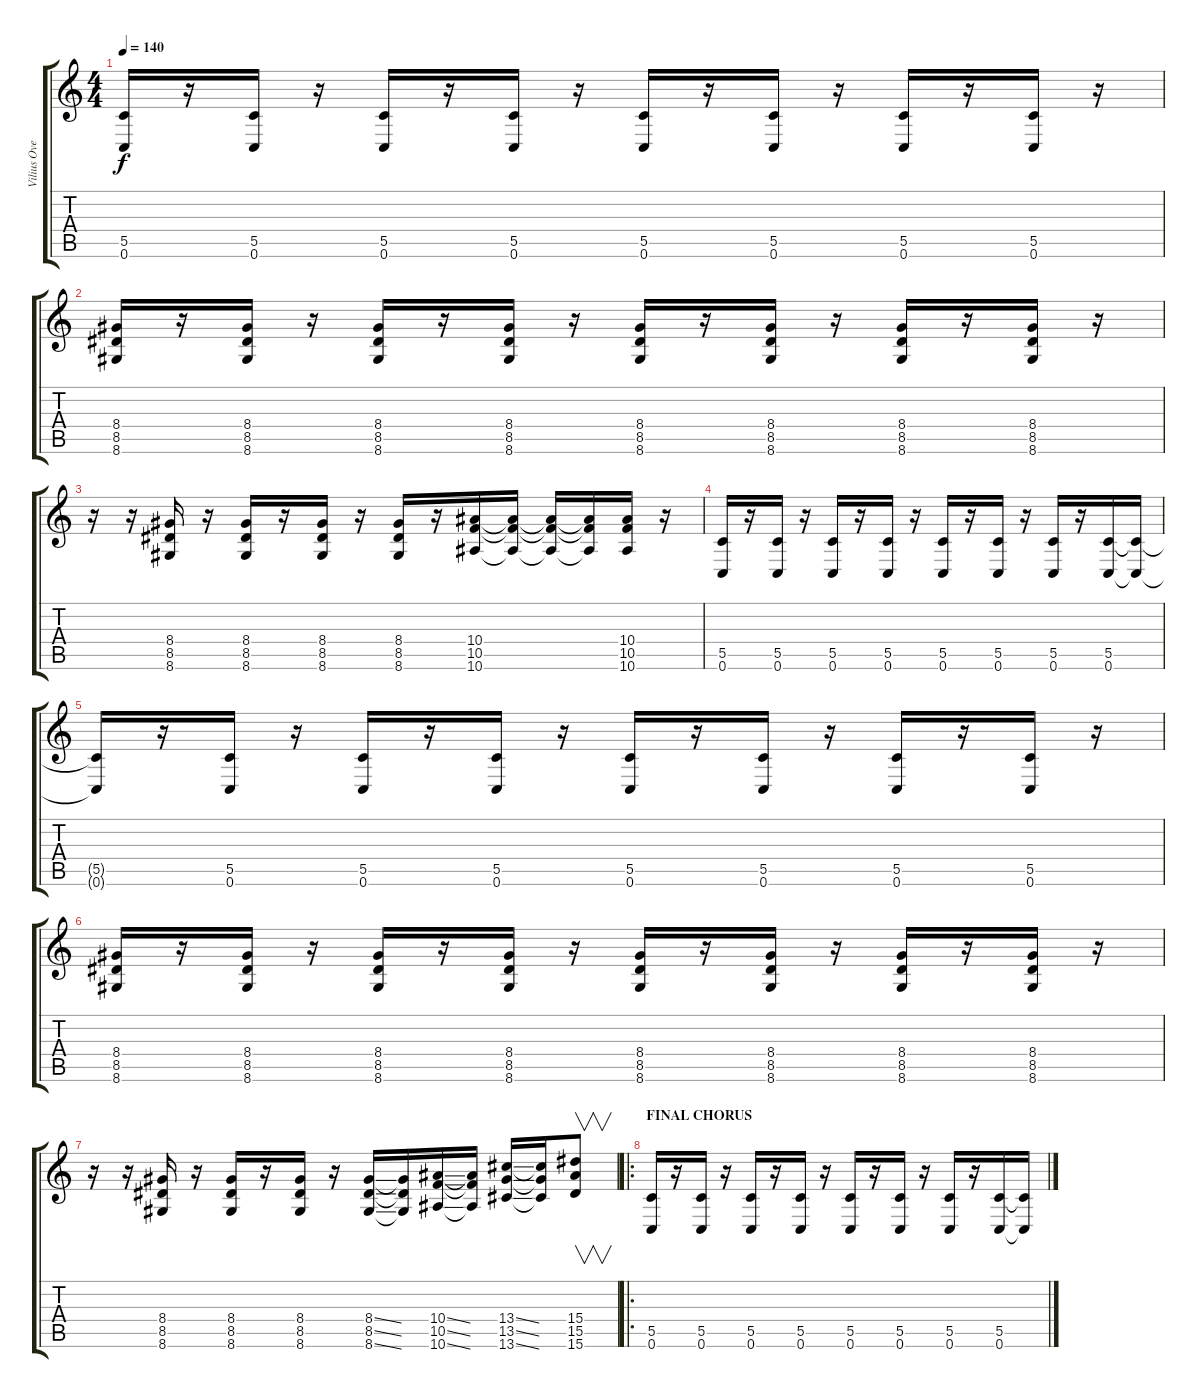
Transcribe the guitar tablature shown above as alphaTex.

\track ("Vilius Overdub" "Vilius Ove") {instrument distortionguitar}
\staff {score tabs}
\tuning (D4 A3 F3 C3 G2 C2) {hide}
\ts (4 4)
\tempo 140
\clef g2
\ks c
(5.5{t} 0.6{t}).16{dy f} r.16 (5.5 0.6).16 r.16 (5.5 0.6).16 r.16 (5.5 0.6).16 r.16 (5.5 0.6).16 r.16 (5.5 0.6).16 r.16 (5.5 0.6).16 r.16 (5.5 0.6).16 r.16 |
(8.4 8.5 8.6).16 r.16 (8.4 8.5 8.6).16 r.16 (8.4 8.5 8.6).16 r.16 (8.4 8.5 8.6).16 r.16 (8.4 8.5 8.6).16 r.16 (8.4 8.5 8.6).16 r.16 (8.4 8.5 8.6).16 r.16 (8.4 8.5 8.6).16 r.16 |
r.16 r.16 (8.4 8.5 8.6).16 r.16 (8.4 8.5 8.6).16 r.16 (8.4 8.5 8.6).16 r.16 (8.4 8.5 8.6).16 r.16 (10.4 10.5 10.6).16 (10.4{t} 10.5{t} 10.6{t}).16 (10.4{t} 10.5{t} 10.6{t}).16 (10.4{t} 10.5{t} 10.6{t}).16 (10.4 10.5 10.6).16 r.16 |
(5.5 0.6).16 r.16 (5.5 0.6).16 r.16 (5.5 0.6).16 r.16 (5.5 0.6).16 r.16 (5.5 0.6).16 r.16 (5.5 0.6).16 r.16 (5.5 0.6).16 r.16 (5.5 0.6).16 (5.5{t} 0.6{t}).16 |
(5.5{t} 0.6{t}).16 r.16 (5.5 0.6).16 r.16 (5.5 0.6).16 r.16 (5.5 0.6).16 r.16 (5.5 0.6).16 r.16 (5.5 0.6).16 r.16 (5.5 0.6).16 r.16 (5.5 0.6).16 r.16 |
(8.4 8.5 8.6).16 r.16 (8.4 8.5 8.6).16 r.16 (8.4 8.5 8.6).16 r.16 (8.4 8.5 8.6).16 r.16 (8.4 8.5 8.6).16 r.16 (8.4 8.5 8.6).16 r.16 (8.4 8.5 8.6).16 r.16 (8.4 8.5 8.6).16 r.16 |
r.16 r.16 (8.4 8.5 8.6).16 r.16 (8.4 8.5 8.6).16 r.16 (8.4 8.5 8.6).16 r.16 (8.4{ss} 8.5{ss} 8.6{ss}).16 (8.4{t} 8.5{t} 8.6{t}).16 (10.4{ss} 10.5{ss} 10.6{ss}).16 (10.4{t} 10.5{t} 10.6{t}).16 (13.4{ss} 13.5{ss} 13.6{ss}).16 (13.4{t} 13.5{t} 13.6{t}).16 (15.4 15.5 15.6).8{v} |
\ro
\section ("" "FINAL CHORUS")
(5.5 0.6).16 r.16 (5.5 0.6).16 r.16 (5.5 0.6).16 r.16 (5.5 0.6).16 r.16 (5.5 0.6).16 r.16 (5.5 0.6).16 r.16 (5.5 0.6).16 r.16 (5.5 0.6).16 (5.5{t} 0.6{t}).16
